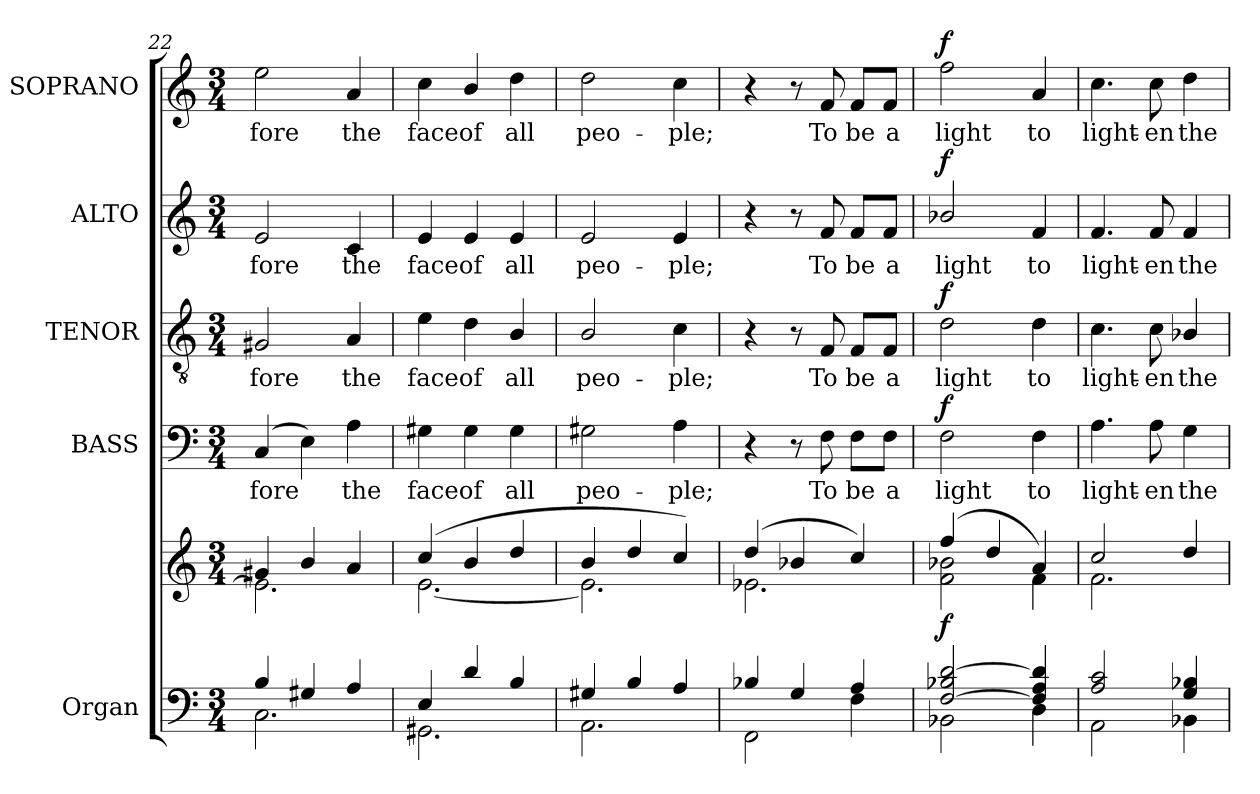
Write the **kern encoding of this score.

**kern	**kern	**dynam	**kern	**text	**dynam	**kern	**text	**dynam	**kern	**text	**dynam	**kern	**text	**dynam
*part5	*part5	*part5	*part4	*part4	*part4	*part3	*part3	*part3	*part2	*part2	*part2	*part1	*part1	*part1
*staff6	*staff5	*staff5/6	*staff4	*staff4	*staff4	*staff3	*staff3	*staff3	*staff2	*staff2	*staff2	*staff1	*staff1	*staff1
*I"Organ	*	*	*I"BASS	*	*	*I"TENOR	*	*	*I"ALTO	*	*	*I"SOPRANO	*	*
*I'Org.	*	*	*I'B.	*	*	*I'T.	*	*	*I'A.	*	*	*I'S.	*	*
*clefF4	*clefG2	*	*clefF4	*	*	*clefGv2	*	*	*clefG2	*	*	*clefG2	*	*
*	*	*	*	*	*	*ITrd7c12	*	*	*	*	*	*	*	*
*k[]	*k[]	*	*k[]	*	*	*k[]	*	*	*k[]	*	*	*k[]	*	*
*C:	*C:	*	*C:	*	*	*C:	*	*	*C:	*	*	*C:	*	*
*M3/4	*M3/4	*	*M3/4	*	*	*M3/4	*	*	*M3/4	*	*	*M3/4	*	*
=22	=22	=22	=22	=22	=22	=22	=22	=22	=22	=22	=22	=22	=22	=22
*^	*^	*	*	*	*	*	*	*	*	*	*	*	*	*
!	!	!	!	!	!	!LO:LY:b:color=#000000	!	!	!	!	!	!	!	!	!	!
!	!	!	!	!	!	!	!	!	!LO:LY:b:color=#000000	!	!	!	!	!	!	!
!	!	!	!	!	!	!	!	!	!	!	!	!LO:LY:b:color=#000000	!	!	!	!
!	!	!	!	!	!	!	!	!	!	!	!	!	!	!	!LO:LY:b:color=#000000	!
4Bi/	2.Ci\	4g#Xi/	2.ei\]	.	(4Ci/	-fore	.	2GG#Xi/	-fore	.	2ei/	-fore	.	2eei\	-fore	.
4G#Xi/	.	4bi/	.	.	4Ei\)	.	.	.	.	.	.	.	.	.	.	.
!	!	!	!	!	!	!LO:LY:b:color=#000000	!	!	!	!	!	!	!	!	!	!
!	!	!	!	!	!	!	!	!	!LO:LY:b:color=#000000	!	!	!	!	!	!	!
!	!	!	!	!	!	!	!	!	!	!	!	!LO:LY:b:color=#000000	!	!	!	!
!	!	!	!	!	!	!	!	!	!	!	!	!	!	!	!LO:LY:b:color=#000000	!
4Ai/	.	4ai/	.	.	4Ai\	the	.	4AAi/	the	.	4ci/	the	.	4ai/	the	.
=23	=23	=23	=23	=23	=23	=23	=23	=23	=23	=23	=23	=23	=23	=23	=23	=23
!	!	!	!	!	!	!LO:LY:b:color=#000000	!	!	!	!	!	!	!	!	!	!
!	!	!	!	!	!	!	!	!	!LO:LY:b:color=#000000	!	!	!	!	!	!	!
!	!	!	!	!	!	!	!	!	!	!	!	!LO:LY:b:color=#000000	!	!	!	!
!	!	!	!	!	!	!	!	!	!	!	!	!	!	!	!LO:LY:b:color=#000000	!
4Ei/	2.GG#Xi\	(4cci/	[2.ei\	.	4G#Xi\	face	.	4Ei\	face	.	4ei/	face	.	4cci\	face	.
!	!	!	!	!	!	!LO:LY:b:color=#000000	!	!	!	!	!	!	!	!	!	!
!	!	!	!	!	!	!	!	!	!LO:LY:b:color=#000000	!	!	!	!	!	!	!
!	!	!	!	!	!	!	!	!	!	!	!	!LO:LY:b:color=#000000	!	!	!	!
!	!	!	!	!	!	!	!	!	!	!	!	!	!	!	!LO:LY:b:color=#000000	!
4di/	.	4bi/	.	.	4G#i\	of	.	4Di\	of	.	4ei/	of	.	4bi/	of	.
!	!	!	!	!	!	!LO:LY:b:color=#000000	!	!	!	!	!	!	!	!	!	!
!	!	!	!	!	!	!	!	!	!LO:LY:b:color=#000000	!	!	!	!	!	!	!
!	!	!	!	!	!	!	!	!	!	!	!	!LO:LY:b:color=#000000	!	!	!	!
!	!	!	!	!	!	!	!	!	!	!	!	!	!	!	!LO:LY:b:color=#000000	!
4Bi/	.	4ddi/	.	.	4G#i\	all	.	4BBi/	all	.	4ei/	all	.	4ddi\	all	.
!!LO:LB:g=z
=24	=24	=24	=24	=24	=24	=24	=24	=24	=24	=24	=24	=24	=24	=24	=24	=24
!	!	!	!	!	!	!LO:LY:b:color=#000000	!	!	!	!	!	!	!	!	!	!
!	!	!	!	!	!	!	!	!	!LO:LY:b:color=#000000	!	!	!	!	!	!	!
!	!	!	!	!	!	!	!	!	!	!	!	!LO:LY:b:color=#000000	!	!	!	!
!	!	!	!	!	!	!	!	!	!	!	!	!	!	!	!LO:LY:b:color=#000000	!
4G#Xi/	2.AAi\	4bi/	2.ei\]	.	2G#Xi\	peo-	.	2BBi/	peo-	.	2ei/	peo-	.	2ddi\	peo-	.
4Bi/	.	4ddi/	.	.	.	.	.	.	.	.	.	.	.	.	.	.
!	!	!	!	!	!	!LO:LY:b:color=#000000	!	!	!	!	!	!	!	!	!	!
!	!	!	!	!	!	!	!	!	!LO:LY:b:color=#000000	!	!	!	!	!	!	!
!	!	!	!	!	!	!	!	!	!	!	!	!LO:LY:b:color=#000000	!	!	!	!
!	!	!	!	!	!	!	!	!	!	!	!	!	!	!	!LO:LY:b:color=#000000	!
4Ai/	.	4cci/)	.	.	4Ai\	-ple;	.	4Ci\	-ple;	.	4ei/	-ple;	.	4cci\	-ple;	.
=25	=25	=25	=25	=25	=25	=25	=25	=25	=25	=25	=25	=25	=25	=25	=25	=25
4B-Xi/	2FFi\	(4ddi/	2.e-Xi\	.	4r	.	.	4r	.	.	4r	.	.	4r	.	.
4Gi/	.	4b-Xi/	.	.	8r	.	.	8r	.	.	8r	.	.	8r	.	.
!	!	!	!	!	!	!LO:LY:b:color=#000000	!	!	!	!	!	!	!	!	!	!
!	!	!	!	!	!	!	!	!	!LO:LY:b:color=#000000	!	!	!	!	!	!	!
!	!	!	!	!	!	!	!	!	!	!	!	!LO:LY:b:color=#000000	!	!	!	!
!	!	!	!	!	!	!	!	!	!	!	!	!	!	!	!LO:LY:b:color=#000000	!
.	.	.	.	.	8Fi\	To	.	8FFi/	To	.	8fi/	To	.	8fi/	To	.
!	!	!	!	!	!	!LO:LY:b:color=#000000	!	!	!	!	!	!	!	!	!	!
!	!	!	!	!	!	!	!	!	!LO:LY:b:color=#000000	!	!	!	!	!	!	!
!	!	!	!	!	!	!	!	!	!	!	!	!LO:LY:b:color=#000000	!	!	!	!
!	!	!	!	!	!	!	!	!	!	!	!	!	!	!	!LO:LY:b:color=#000000	!
4Ai/	4Fi\	4cci/)	.	.	8Fi\L	be	.	8FFi/L	be	.	8fi/L	be	.	8fi/L	be	.
!	!	!	!	!	!	!LO:LY:b:color=#000000	!	!	!	!	!	!	!	!	!	!
!	!	!	!	!	!	!	!	!	!LO:LY:b:color=#000000	!	!	!	!	!	!	!
!	!	!	!	!	!	!	!	!	!	!	!	!LO:LY:b:color=#000000	!	!	!	!
!	!	!	!	!	!	!	!	!	!	!	!	!	!	!	!LO:LY:b:color=#000000	!
.	.	.	.	.	8Fi\J	a	.	8FFi/J	a	.	8fi/J	a	.	8fi/J	a	.
=26	=26	=26	=26	=26	=26	=26	=26	=26	=26	=26	=26	=26	=26	=26	=26	=26
!	!	!	!	!	!	!LO:LY:b:color=#000000	!	!	!	!	!	!	!	!	!	!
!	!	!	!	!	!	!	!	!	!LO:LY:b:color=#000000	!	!	!	!	!	!	!
!	!	!	!	!	!	!	!	!	!	!	!	!LO:LY:b:color=#000000	!	!	!	!
!	!	!	!	!	!	!	!	!	!	!	!	!	!	!	!LO:LY:b:color=#000000	!
[2Fi/ 2B-Xi [2di	2BB-Xi\	(4ffi/	2fi\ 2b-Xi	f	2Fi\	light	f	2Di\	light	f	2b-Xi/	light	f	2ffi\	light	f
.	.	4ddi/	.	.	.	.	.	.	.	.	.	.	.	.	.	.
!	!	!	!	!	!	!LO:LY:b:color=#000000	!	!	!	!	!	!	!	!	!	!
!	!	!	!	!	!	!	!	!	!LO:LY:b:color=#000000	!	!	!	!	!	!	!
!	!	!	!	!	!	!	!	!	!	!	!	!LO:LY:b:color=#000000	!	!	!	!
!	!	!	!	!	!	!	!	!	!	!	!	!	!	!	!LO:LY:b:color=#000000	!
4Fi/] 4Ai 4di]	4Di\	4ai/)	4fi\	.	4Fi\	to	.	4Di\	to	.	4fi/	to	.	4ai/	to	.
=27	=27	=27	=27	=27	=27	=27	=27	=27	=27	=27	=27	=27	=27	=27	=27	=27
!	!	!	!	!	!	!LO:LY:b:color=#000000	!	!	!	!	!	!	!	!	!	!
!	!	!	!	!	!	!	!	!	!LO:LY:b:color=#000000	!	!	!	!	!	!	!
!	!	!	!	!	!	!	!	!	!	!	!	!LO:LY:b:color=#000000	!	!	!	!
!	!	!	!	!	!	!	!	!	!	!	!	!	!	!	!LO:LY:b:color=#000000	!
2Ai/ 2ci	2AAi\	2cci/	2.fi\	.	4.Ai\	light-	.	4.Ci\	light-	.	4.fi/	light-	.	4.cci\	light-	.
!	!	!	!	!	!	!LO:LY:b:color=#000000	!	!	!	!	!	!	!	!	!	!
!	!	!	!	!	!	!	!	!	!LO:LY:b:color=#000000	!	!	!	!	!	!	!
!	!	!	!	!	!	!	!	!	!	!	!	!LO:LY:b:color=#000000	!	!	!	!
!	!	!	!	!	!	!	!	!	!	!	!	!	!	!	!LO:LY:b:color=#000000	!
.	.	.	.	.	8Ai\	-en	.	8Ci\	-en	.	8fi/	-en	.	8cci\	-en	.
!	!	!	!	!	!	!LO:LY:b:color=#000000	!	!	!	!	!	!	!	!	!	!
!	!	!	!	!	!	!	!	!	!LO:LY:b:color=#000000	!	!	!	!	!	!	!
!	!	!	!	!	!	!	!	!	!	!	!	!LO:LY:b:color=#000000	!	!	!	!
*	*	*MM93	*	*	*	*	*	*	*	*	*	*	*	*MM93	*	*
!	!	!	!	!	!	!	!	!	!	!	!	!	!	!	!LO:LY:b:color=#000000	!
4Gi/ 4B-Xi	4BB-Xi\	4ddi/	.	.	4Gi\	the	.	4BB-Xi/	the	.	4fi/	the	.	4ddi\	the	.
*v	*v	*	*	*	*	*	*	*	*	*	*	*	*	*	*	*
*	*v	*v	*	*	*	*	*	*	*	*	*	*	*	*	*
=	=	=	=	=	=	=	=	=	=	=	=	=	=	=
*-	*-	*-	*-	*-	*-	*-	*-	*-	*-	*-	*-	*-	*-	*-
